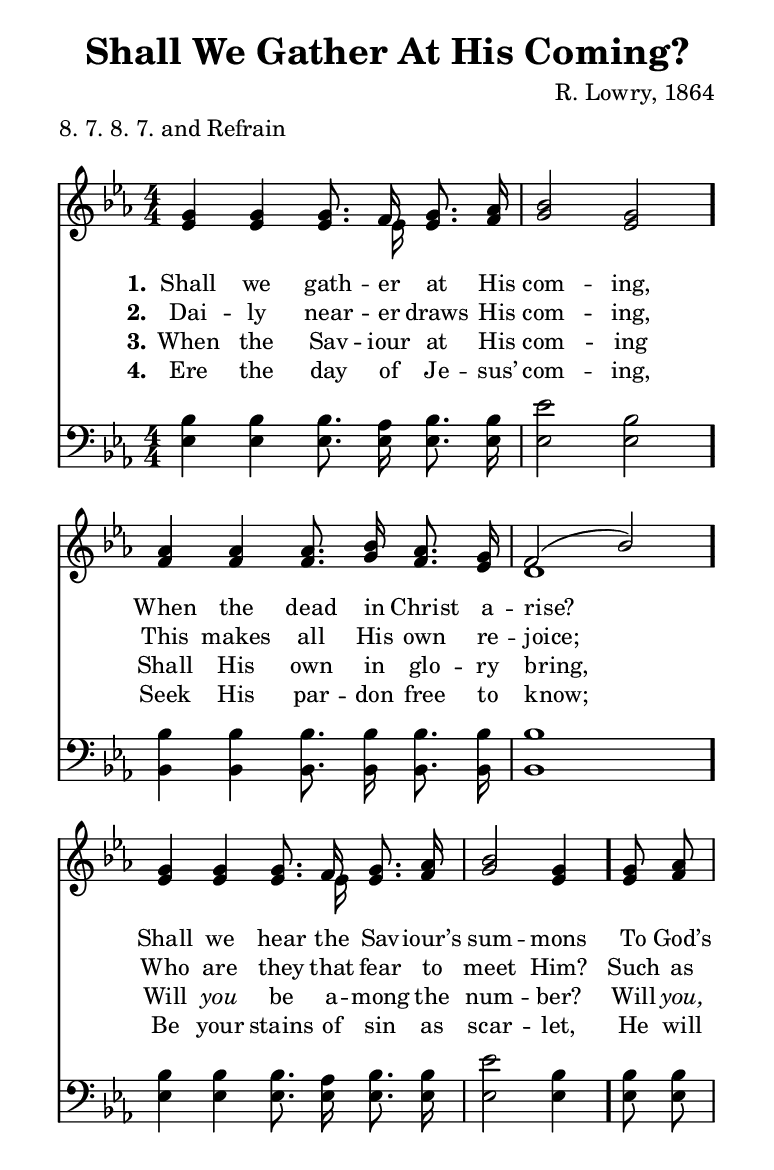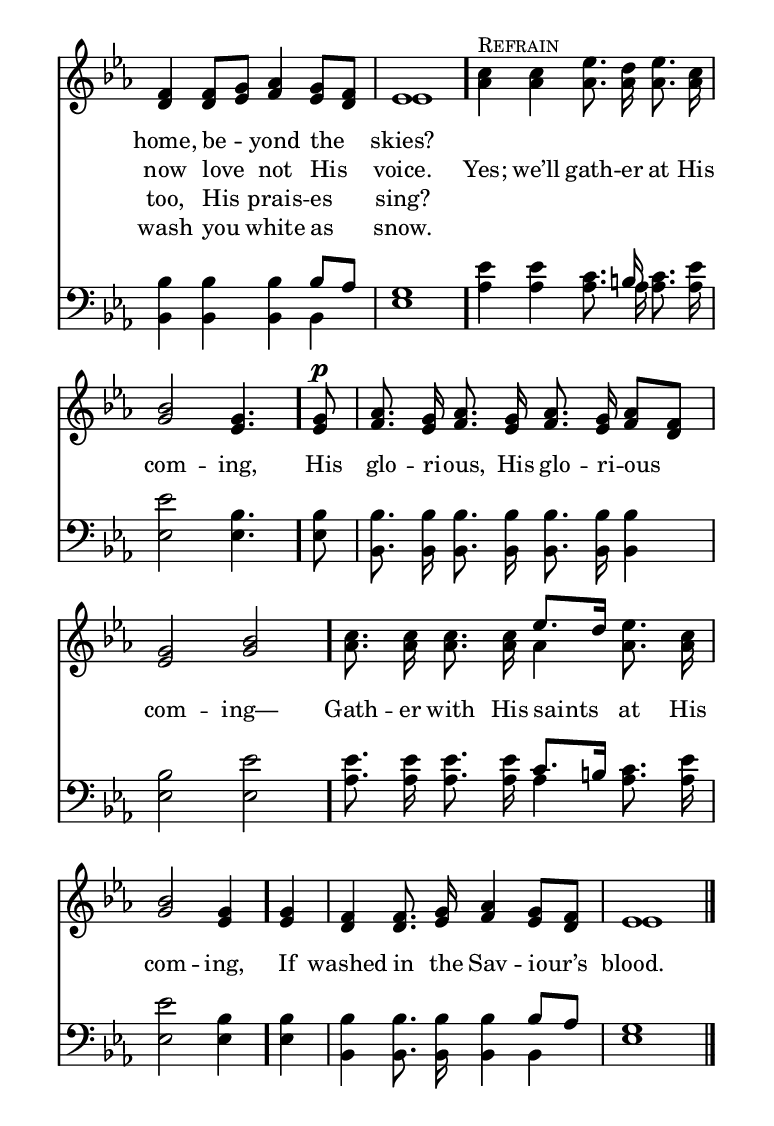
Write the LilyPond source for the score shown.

\include "common/global.ily"
\paper {
  \include "common/paper.ily"
  %ragged-bottom = ##t
  %ragged-last-bottom = ##t
  %systems-per-page = ##f
  %page-count = ##f
}

\header{
  hymnnumber = "35"
  title = "Shall We Gather At His Coming?"
  tunename = "Beautiful River"
  meter = "8. 7. 8. 7. and Refrain"
  %poet = ""
  composer = "R. Lowry, 1864"
  %copyright = ""
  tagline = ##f
}

% for fermata in MIDI
ta = { \tempo 4=90 }
tb = { \tempo 4=45 }

patternAA = { c4 c4 c8. c16 c8. c16 | c2 c2   } 
patternAB = { c4 c4 c8. c16 c8. c16 | c2( c2) } 
patternAC = { c4 c4 c8. c16 c8. c16 | c1      } 
patternAD = { c4 c4 c8. c16 c8. c16 | c2 c4   } 
patternAE = { c4 c4 c8. c16 c8. c16 | c2 c4.  } 

patternBA = { c8 c8 | c4 c8[ c8] c4 c8[ c8] | c1 }
patternBB = { c8 c8 | c4 c4      c4 c8[ c8] | c1 }
patternBC = { c8 c8 | c4 c4      c4 c4      | c1 }

patternCA = { c8 | c8. c16 c8. c16 c8. c16 c8[ c8] | c2 c2 }
patternCB = { c8 | c8. c16 c8. c16 c8. c16 c4      | c2 c2 }

patternDA = { c8. c16 c8. c16 c8.[ c16] c8. c16 | c2 c4 }
patternDB = { c8. c16 c8. c16 c4        c8. c16 | c2 c4 }

patternEA = { c4 | c4 c8. c16 c4 c8[ c8] | c1 }
patternEB = { c4 | c4 c8. c16 c4 c4      | c1 }

global = {
  \include "common/overrides.ily"
  \override Staff.TimeSignature.style = #'numbered
  \time 4/4
  \override Score.MetronomeMark.transparent = ##t % hide all fermata changes too
  \ta
  \key ees \major
  %\partial 4
  \autoBeamOff
}

notesSoprano = {
\global
\relative c'' {

  \changePitch \patternAA { g g g f g aes | bes g }
  \changePitch \patternAB { aes aes aes bes aes g | f bes }
  \changePitch \patternAD { g g g f g aes | bes g }
  \changePitch \patternBA { g aes | f f g aes g f | ees }

  << s^\markup { \small \caps "Refrain" }
  \changePitch \patternAE { c' c ees d ees c | bes g } >>
  \changePitch \patternCA { g^\markup { \dynamic p } | aes g aes g aes g aes f | g bes }
  \changePitch \patternDA { c c c c ees d ees c | bes g }
  \changePitch \patternEA { g | f f g aes g f | ees }

  \bar "|."

}
}

notesAlto = {
\global
\relative e' {

  \changePitch \patternAA { ees ees ees ees ees f | g ees }
  \changePitch \patternAC { f f f g f ees | d }
  \changePitch \patternAD { ees ees ees ees ees f | g ees }
  \changePitch \patternBA { ees f | d d ees f ees d | ees }

  \changePitch \patternAE { aes aes aes aes aes aes | g ees }
  \changePitch \patternCA { ees | f ees f ees f ees f d | ees g }
  \changePitch \patternDB { aes aes aes aes aes aes aes | g ees }
  \changePitch \patternEA { ees | d d ees f ees d | ees }

}
}

notesTenor = {
\global
\relative a {

  \changePitch \patternAA { bes bes bes aes bes bes | ees bes }
  \changePitch \patternAC { bes bes bes bes bes bes | bes }
  \changePitch \patternAD { bes bes bes aes bes bes | ees bes }
  \changePitch \patternBB { bes bes | bes bes bes bes aes | g }

  \changePitch \patternAE { ees' ees c b c ees | ees bes }
  \changePitch \patternCB { bes | bes bes bes bes bes bes bes | bes ees }
  \changePitch \patternDA { ees ees ees ees c b c ees | ees bes }
  \changePitch \patternEA { bes | bes bes bes bes bes aes | g }

}
}

notesBass = {
\global
\relative f {

  \changePitch \patternAA { ees ees ees ees ees ees | ees ees }
  \changePitch \patternAC { bes bes bes bes bes bes | bes }
  \changePitch \patternAD { ees ees ees ees ees ees | ees ees }
  \changePitch \patternBC { ees ees | bes bes bes bes | ees }

  \changePitch \patternAE { aes aes aes aes aes aes | ees ees }
  \changePitch \patternCB { ees | bes bes bes bes bes bes bes | ees ees }
  \changePitch \patternDB { aes aes aes aes aes aes aes | ees ees }
  \changePitch \patternEB { ees | bes bes bes bes bes | ees }

}
}

Refrain = \lyricmode {

Yes; we’ll gath -- er at His com -- ing, \bar "."
His glo -- ri -- ous, His glo -- ri -- ous com -- ing— \bar "."
Gath -- er with His saints at His com -- ing, \bar "."
If washed in the Sav -- iour’s blood. \bar "."

}

wordsA = \lyricmode {
\set stanza = "1."

Shall we gath -- er at His com -- ing, \bar "."
When the dead in Christ a -- rise? \bar "."
Shall we hear the Sav -- iour’s sum -- mons \bar "."
To God’s home, be -- yond the skies? \bar "."

}

wordsB = \lyricmode {
\set stanza = "2."

Dai -- ly near -- er draws His com -- ing,
This makes all His own re -- joice;
Who are they that fear to meet Him?
Such as now love not His voice.

\Refrain

}

wordsC = \lyricmode {
\set stanza = "3."

When the Sav -- iour at His com -- ing
Shall His own in glo -- ry bring,
Will { \italicsOn } you { \italicsOff } be a -- mong the num -- ber?
Will { \italicsOn } you, { \italicsOff } too, His prais -- es sing?

}

wordsD = \lyricmode {
\set stanza = "4."

Ere the day of Je -- sus’ com -- ing,
Seek His par -- don free to know;
Be your stains of sin as scar -- let,
He will wash you white as snow.

}

\score {
  \context ChoirStaff <<
    \context Staff = upper <<
      \set Staff.autoBeaming = ##f
      \set ChoirStaff.systemStartDelimiter = #'SystemStartBar
      \set ChoirStaff.printPartCombineTexts = ##f
      \partcombine #'(2 . 9) \notesSoprano \notesAlto
      \context NullVoice = sopranos { \voiceOne << \notesSoprano >> }
      \context NullVoice = altos { \voiceTwo << \notesAlto >> }
      \context Lyrics = one   \lyricsto sopranos \wordsA
      \context Lyrics = two   \lyricsto sopranos \wordsB
      \context Lyrics = three \lyricsto sopranos \wordsC
      \context Lyrics = four  \lyricsto sopranos \wordsD
      %\context Lyrics = five  \lyricsto sopranos \wordsE
    >>
    \context Staff = men <<
      \set Staff.autoBeaming = ##f
      \clef bass
      \set ChoirStaff.printPartCombineTexts = ##f
      \partcombine #'(2 . 9) \notesTenor \notesBass
      \context NullVoice = tenors { \voiceOne << \notesTenor >> }
      \context NullVoice = basses { \voiceTwo << \notesBass >> }
    >>
  >>
  \layout {
    \include "common/layout.ily"
  }
  \midi{
    \include "common/midi.ily"
  }
}

%\markup { \fill-line { \column {
%  \line{ \bold 5 \column { \wordsE } } \combine \null \vspace #0.4
%  \line{ \bold 6 \column { \wordsF } } \combine \null \vspace #0.4
%  \line{ \bold 7 \column { \wordsG } } \combine \null \vspace #0.4
%  \line{ \bold 8 \column { \wordsH } } \combine \null \vspace #0.4
%} } }

\version "2.19.49"  % necessary for upgrading to future LilyPond versions.

% vi:set et ts=2 sw=2 ai nocindent syntax=lilypond:
